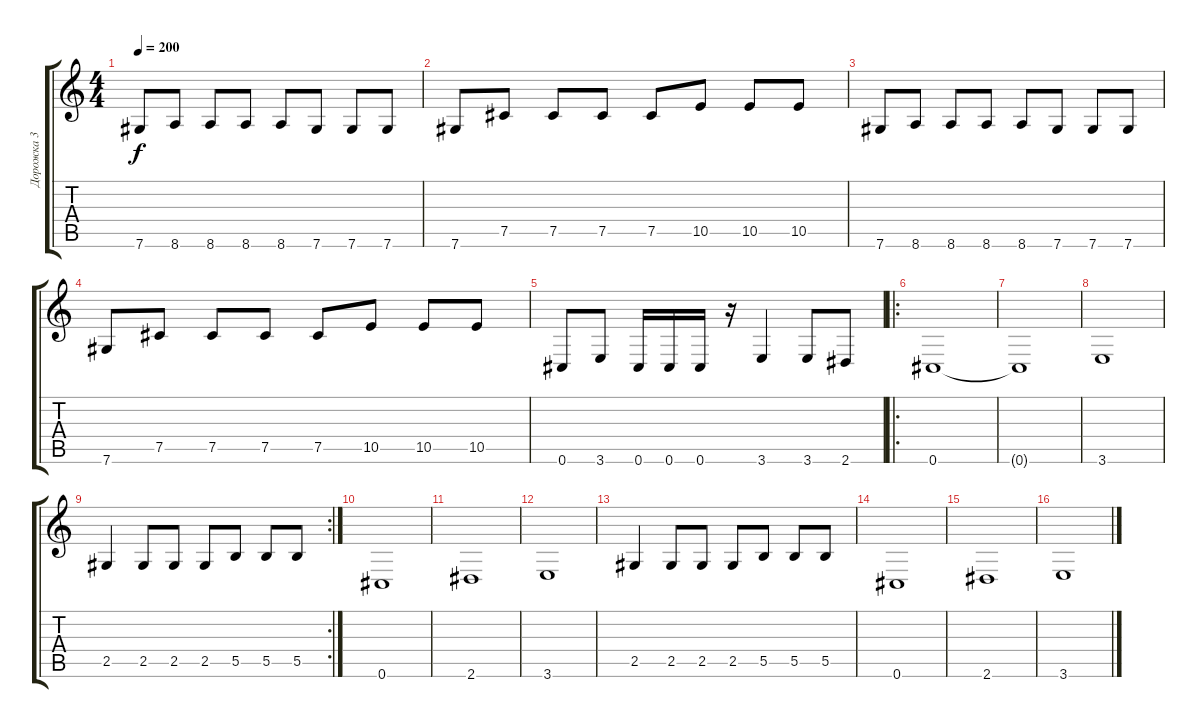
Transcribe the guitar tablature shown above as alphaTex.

\track ("Дорожка 3" "Дорожка 3") {instrument electricbassfinger}
\staff {score tabs}
\tuning (Db4 Ab3 E3 B2 Gb2 Db2) {hide}
\ts (4 4)
\tempo 200
\clef g2
\ks c
7.6.8{dy f} 8.6.8 8.6.8 8.6.8 8.6.8 7.6.8 7.6.8 7.6.8 |
7.6.8 7.5.8 7.5.8 7.5.8 7.5.8 10.5.8 10.5.8 10.5.8 |
7.6.8 8.6.8 8.6.8 8.6.8 8.6.8 7.6.8 7.6.8 7.6.8 |
7.6.8 7.5.8 7.5.8 7.5.8 7.5.8 10.5.8 10.5.8 10.5.8 |
0.6.8 3.6.8 0.6.16 0.6.16 0.6.16 r.16 3.6.4 3.6.8 2.6.8 |
\ro
0.6.1 |
0.6{t}.1 |
3.6.1 |
\rc 2
2.5.4 2.5.8 2.5.8 2.5.8 5.5.8 5.5.8 5.5.8 |
0.6.1 |
2.6.1 |
3.6.1 |
2.5.4 2.5.8 2.5.8 2.5.8 5.5.8 5.5.8 5.5.8 |
0.6.1 |
2.6.1 |
3.6.1
